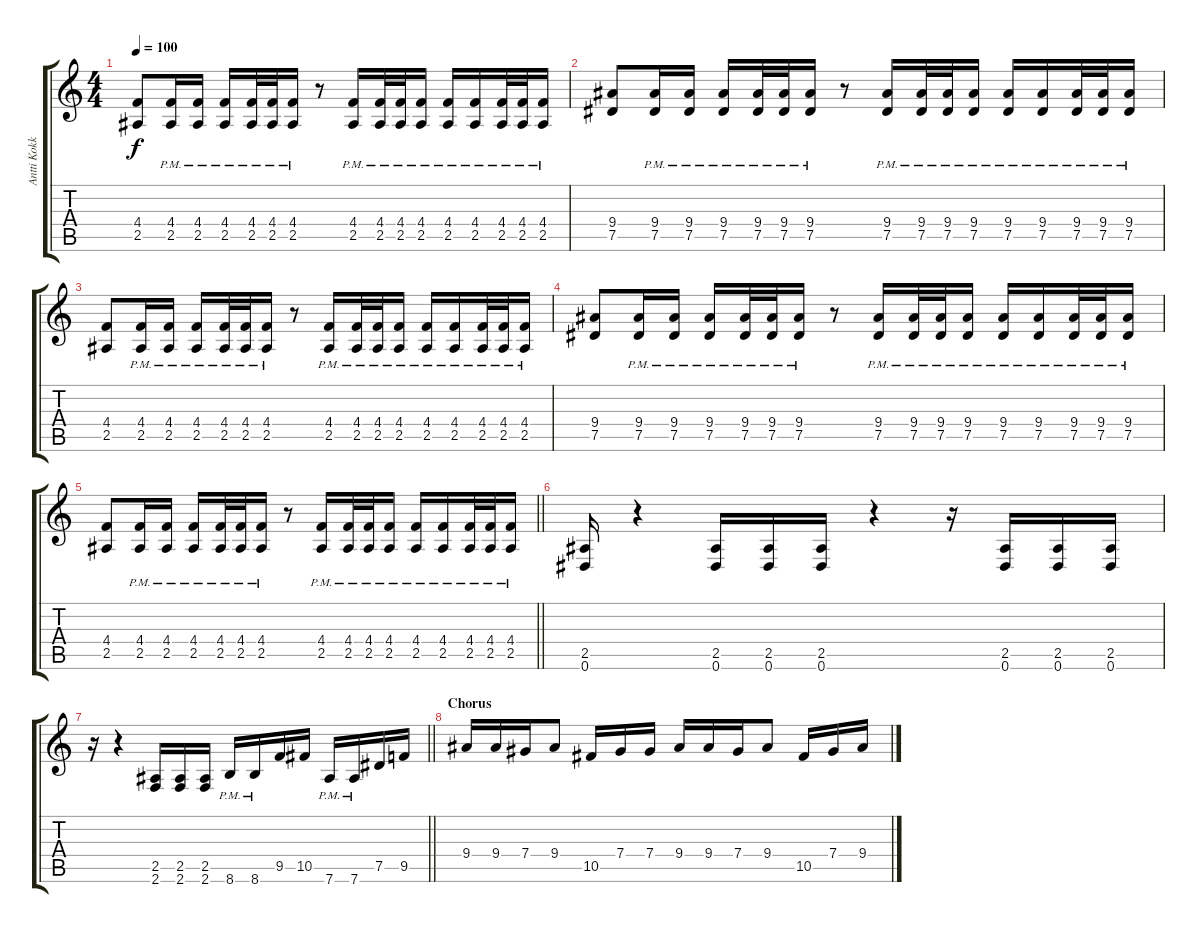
\track ("Antti Kokko" "Antti Kokk") {instrument distortionguitar}
\staff {score tabs}
\tuning (Eb4 Bb3 Gb3 Db3 Ab2 Eb2) {hide}
\ts (4 4)
\tempo 100
\clef g2
\ks c
(4.4 2.5).8{dy f} (4.4{pm} 2.5{pm}).16 (4.4{pm} 2.5{pm}).16 (4.4{pm} 2.5{pm}).16 (4.4{pm} 2.5{pm}).32 (4.4{pm} 2.5{pm}).32 (4.4{pm} 2.5{pm}).16 r.8 (4.4{pm} 2.5{pm}).16 (4.4{pm} 2.5{pm}).32 (4.4{pm} 2.5{pm}).32 (4.4{pm} 2.5{pm}).16 (4.4{pm} 2.5{pm}).16 (4.4{pm} 2.5{pm}).16 (4.4{pm} 2.5{pm}).32 (4.4{pm} 2.5{pm}).32 (4.4{pm} 2.5{pm}).16 |
(9.4 7.5).8 (9.4{pm} 7.5{pm}).16 (9.4{pm} 7.5{pm}).16 (9.4{pm} 7.5{pm}).16 (9.4{pm} 7.5{pm}).32 (9.4{pm} 7.5{pm}).32 (9.4{pm} 7.5{pm}).16 r.8 (9.4{pm} 7.5{pm}).16 (9.4{pm} 7.5{pm}).32 (9.4{pm} 7.5{pm}).32 (9.4{pm} 7.5{pm}).16 (9.4{pm} 7.5{pm}).16 (9.4{pm} 7.5{pm}).16 (9.4{pm} 7.5{pm}).32 (9.4{pm} 7.5{pm}).32 (9.4{pm} 7.5{pm}).16 |
(4.4 2.5).8 (4.4{pm} 2.5{pm}).16 (4.4{pm} 2.5{pm}).16 (4.4{pm} 2.5{pm}).16 (4.4{pm} 2.5{pm}).32 (4.4{pm} 2.5{pm}).32 (4.4{pm} 2.5{pm}).16 r.8 (4.4{pm} 2.5{pm}).16 (4.4{pm} 2.5{pm}).32 (4.4{pm} 2.5{pm}).32 (4.4{pm} 2.5{pm}).16 (4.4{pm} 2.5{pm}).16 (4.4{pm} 2.5{pm}).16 (4.4{pm} 2.5{pm}).32 (4.4{pm} 2.5{pm}).32 (4.4{pm} 2.5{pm}).16 |
(9.4 7.5).8 (9.4{pm} 7.5{pm}).16 (9.4{pm} 7.5{pm}).16 (9.4{pm} 7.5{pm}).16 (9.4{pm} 7.5{pm}).32 (9.4{pm} 7.5{pm}).32 (9.4{pm} 7.5{pm}).16 r.8 (9.4{pm} 7.5{pm}).16 (9.4{pm} 7.5{pm}).32 (9.4{pm} 7.5{pm}).32 (9.4{pm} 7.5{pm}).16 (9.4{pm} 7.5{pm}).16 (9.4{pm} 7.5{pm}).16 (9.4{pm} 7.5{pm}).32 (9.4{pm} 7.5{pm}).32 (9.4{pm} 7.5{pm}).16 |
\barLineRight lightlight
(4.4 2.5).8 (4.4{pm} 2.5{pm}).16 (4.4{pm} 2.5{pm}).16 (4.4{pm} 2.5{pm}).16 (4.4{pm} 2.5{pm}).32 (4.4{pm} 2.5{pm}).32 (4.4{pm} 2.5{pm}).16 r.8 (4.4{pm} 2.5{pm}).16 (4.4{pm} 2.5{pm}).32 (4.4{pm} 2.5{pm}).32 (4.4{pm} 2.5{pm}).16 (4.4{pm} 2.5{pm}).16 (4.4{pm} 2.5{pm}).16 (4.4{pm} 2.5{pm}).32 (4.4{pm} 2.5{pm}).32 (4.4{pm} 2.5{pm}).16 |
(2.5 0.6).16 r.4 (2.5 0.6).16 (2.5 0.6).16 (2.5 0.6).16 r.4 r.16 (2.5 0.6).16 (2.5 0.6).16 (2.5 0.6).16 |
\barLineRight lightlight
r.16 r.4 (2.5 2.6).16 (2.5 2.6).16 (2.5 2.6).16 8.6{pm}.16 8.6{pm}.16 9.5.16 10.5.16 7.6{pm}.16 7.6{pm}.16 7.5.16 9.5.16 |
\section ("" "Chorus")
9.4.16 9.4.16 7.4.16 9.4.8 10.5.16 7.4.16 7.4.16 9.4.16 9.4.16 7.4.16 9.4.8 10.5.16 7.4.16 9.4.16
